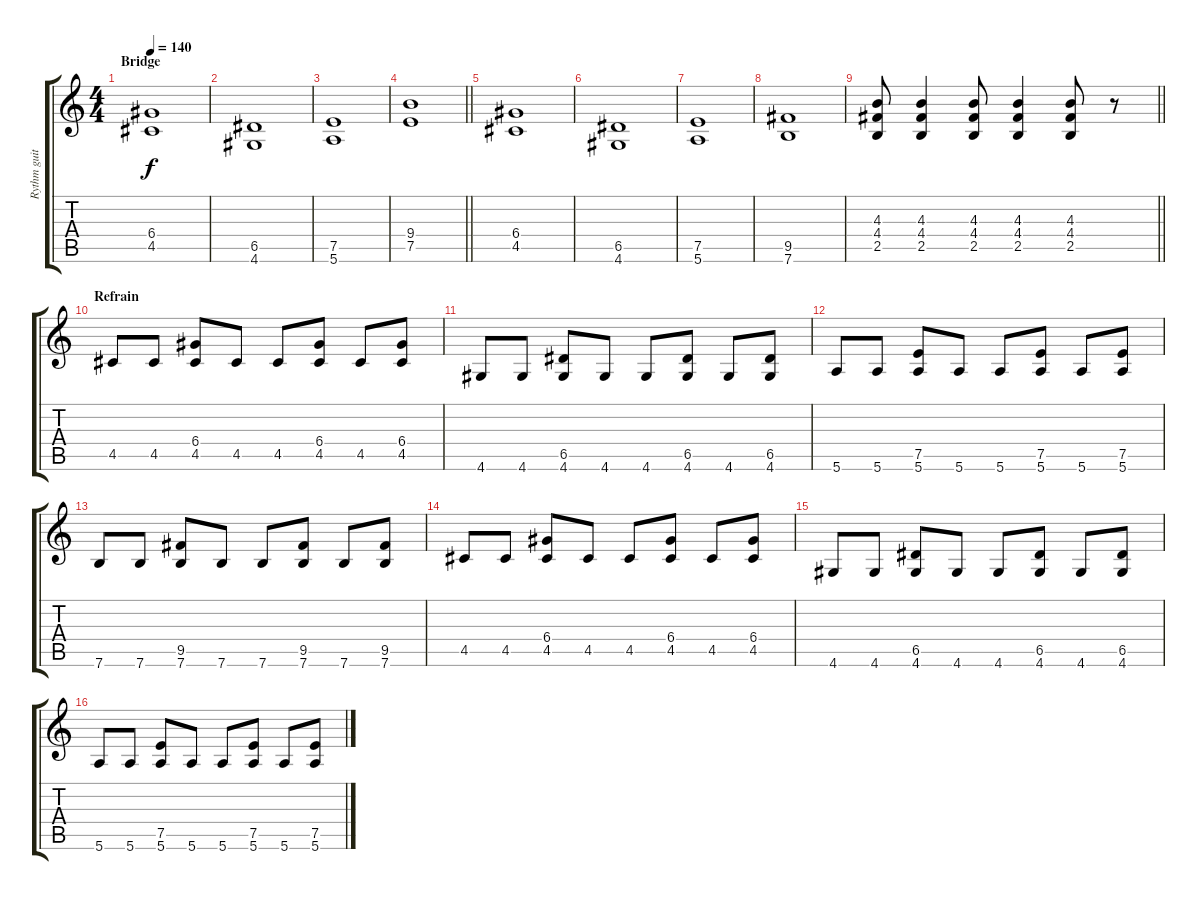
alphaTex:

\track ("Rythm guitar" "Rythm guit") {instrument distortionguitar}
\staff {score tabs}
\tuning (E4 B3 G3 D3 A2 E2) {hide}
\ts (4 4)
\section ("" "Bridge")
\tempo 140
\clef g2
\ks c
(6.4 4.5).1{dy f} |
(6.5 4.6).1 |
(7.5 5.6).1 |
\barLineRight lightlight
(9.4 7.5).1 |
(6.4 4.5).1 |
(6.5 4.6).1 |
(7.5 5.6).1 |
(9.5 7.6).1 |
\barLineRight lightlight
(4.3 4.4 2.5).8 (4.3 4.4 2.5).4 (4.3 4.4 2.5).8 (4.3 4.4 2.5).4 (4.3 4.4 2.5).8 r.8 |
\section ("" "Refrain")
4.5.8 4.5.8 (6.4 4.5).8 4.5.8 4.5.8 (6.4 4.5).8 4.5.8 (6.4 4.5).8 |
4.6.8 4.6.8 (6.5 4.6).8 4.6.8 4.6.8 (6.5 4.6).8 4.6.8 (6.5 4.6).8 |
5.6.8 5.6.8 (7.5 5.6).8 5.6.8 5.6.8 (7.5 5.6).8 5.6.8 (7.5 5.6).8 |
7.6.8 7.6.8 (9.5 7.6).8 7.6.8 7.6.8 (9.5 7.6).8 7.6.8 (9.5 7.6).8 |
4.5.8 4.5.8 (6.4 4.5).8 4.5.8 4.5.8 (6.4 4.5).8 4.5.8 (6.4 4.5).8 |
4.6.8 4.6.8 (6.5 4.6).8 4.6.8 4.6.8 (6.5 4.6).8 4.6.8 (6.5 4.6).8 |
5.6.8 5.6.8 (7.5 5.6).8 5.6.8 5.6.8 (7.5 5.6).8 5.6.8 (7.5 5.6).8
